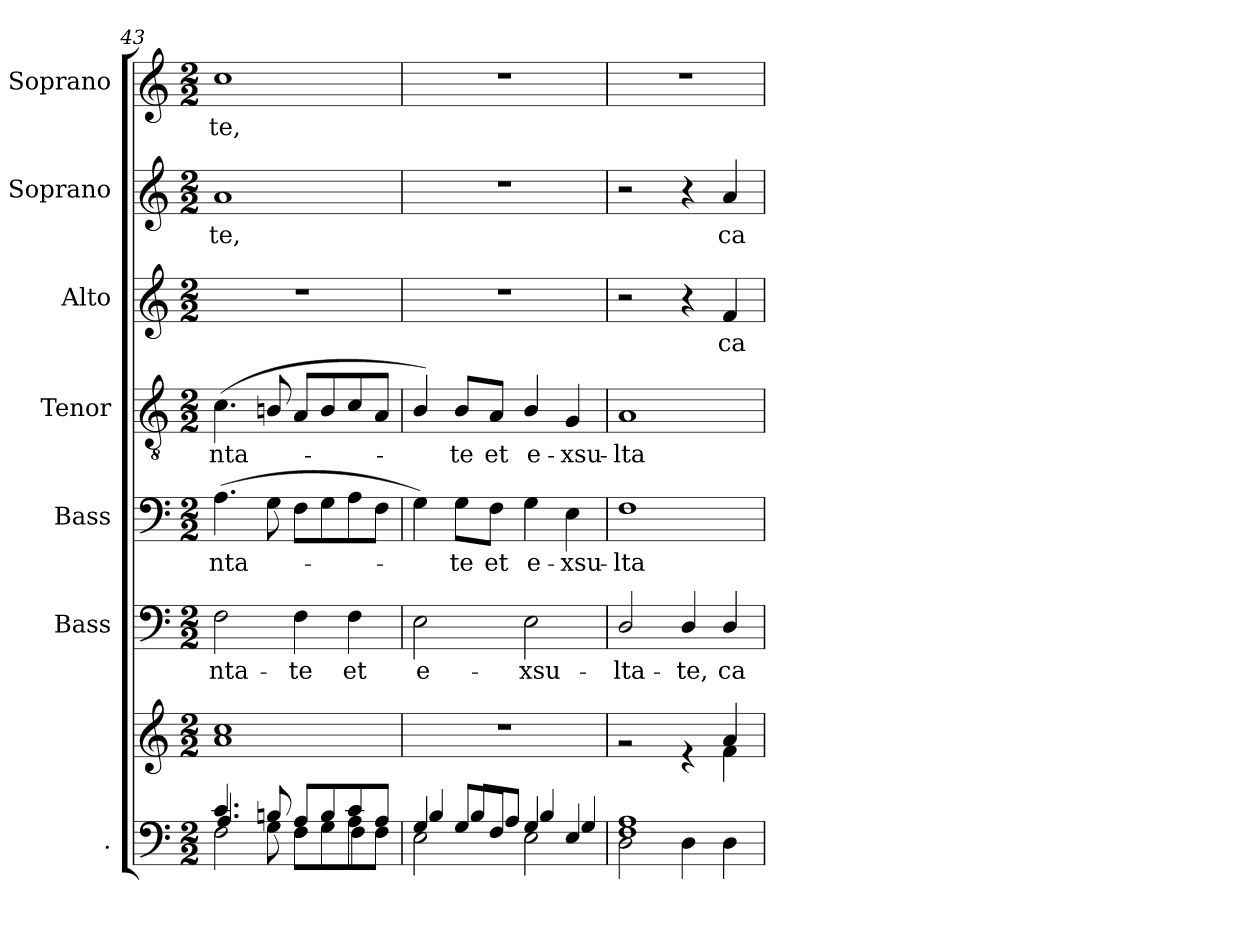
**kern	**kern	**kern	**text	**kern	**text	**kern	**text	**kern	**text	**kern	**text	**kern	**text
*part7	*part7	*part6	*part6	*part5	*part5	*part4	*part4	*part3	*part3	*part2	*part2	*part1	*part1
*staff8	*staff7	*staff6	*staff6	*staff5	*staff5	*staff4	*staff4	*staff3	*staff3	*staff2	*staff2	*staff1	*staff1
*I".	*	*I"Bass	*	*I"Bass	*	*I"Tenor	*	*I"Alto	*	*I"Soprano	*	*I"Soprano	*
*	*	*I'B.	*	*I'B.	*	*I'T.	*	*I'A.	*	*I'S.	*	*I'S.	*
*clefF4	*clefG2	*clefF4	*	*clefF4	*	*clefGv2	*	*clefG2	*	*clefG2	*	*clefG2	*
*	*	*	*	*	*	*ITrd7c12	*	*	*	*	*	*	*
*k[]	*k[]	*k[]	*	*k[]	*	*k[]	*	*k[]	*	*k[]	*	*k[]	*
*C:	*C:	*C:	*	*C:	*	*C:	*	*C:	*	*C:	*	*C:	*
*M2/2	*M2/2	*M2/2	*	*M2/2	*	*M2/2	*	*M2/2	*	*M2/2	*	*M2/2	*
=43	=43	=43	=43	=43	=43	=43	=43	=43	=43	=43	=43	=43	=43
*^	*^	*	*	*	*	*	*	*	*	*	*	*	*
*	*^	*	*	*	*	*	*	*	*	*	*	*	*	*	*
!	!	!	!	!	!	!LO:LY:b:color=#000000	!	!	!	!	!	!	!	!	!	!
!	!	!	!	!	!	!	!	!LO:LY:b:color=#000000	!	!	!	!	!	!	!	!
!	!	!	!	!	!	!	!	!	!	!LO:LY:b:color=#000000	!	!	!	!	!	!
!	!	!	!	!	!	!	!	!	!	!	!	!	!	!LO:LY:b:color=#000000	!	!
!	!	!	!	!	!	!	!	!	!	!	!	!	!	!	!	!LO:LY:b:color=#000000
4.ci/	4.Ai/	2Fi\	1cci	1ai	2Fi\	-nta-	(4.Ai\	-nta-	(4.Ci\	-nta-	1r	.	1ai	-te,	1cci	-te,
8Bni/	8Gi\	.	.	.	.	.	8Gi\	.	8BBni/	.	.	.	.	.	.	.
!	!	!	!	!	!	!LO:LY:b:color=#000000	!	!	!	!	!	!	!	!	!	!
8Ai/L	8Fi\L	4Fi\	.	.	4Fi\	-te	8Fi\L	.	8AAi/L	.	.	.	.	.	.	.
8Bi/	8Gi\	.	.	.	.	.	8Gi\	.	8BBi/	.	.	.	.	.	.	.
!	!	!	!	!	!	!LO:LY:b:color=#000000	!	!	!	!	!	!	!	!	!	!
8ci/	8Ai\	4Fi\	.	.	4Fi\	et	8Ai\	.	8Ci/	.	.	.	.	.	.	.
8Ai/J	8Fi\J	.	.	.	.	.	8Fi\J	.	8AAi/J	.	.	.	.	.	.	.
*	*	*	*v	*v	*	*	*	*	*	*	*	*	*	*	*	*
!!LO:PB:g=z
=44	=44	=44	=44	=44	=44	=44	=44	=44	=44	=44	=44	=44	=44	=44	=44
!	!	!	!	!	!LO:LY:b:color=#000000	!	!	!	!	!	!	!	!	!	!
4Gi/	4Bi/	2Ei\	1r	2Ei\	e-	4Gi\)	.	4BBi/)	.	1r	.	1r	.	1r	.
!	!	!	!	!	!	!	!LO:LY:b:color=#000000	!	!	!	!	!	!	!	!
!	!	!	!	!	!	!	!	!	!LO:LY:b:color=#000000	!	!	!	!	!	!
8Gi/L	8Bi/L	.	.	.	.	8Gi\L	-te	8BBi/L	-te	.	.	.	.	.	.
!	!	!	!	!	!	!	!LO:LY:b:color=#000000	!	!	!	!	!	!	!	!
!	!	!	!	!	!	!	!	!	!LO:LY:b:color=#000000	!	!	!	!	!	!
8Fi/J	8Ai/J	.	.	.	.	8Fi\J	et	8AAi/J	et	.	.	.	.	.	.
!	!	!	!	!	!LO:LY:b:color=#000000	!	!	!	!	!	!	!	!	!	!
!	!	!	!	!	!	!	!LO:LY:b:color=#000000	!	!	!	!	!	!	!	!
!	!	!	!	!	!	!	!	!	!LO:LY:b:color=#000000	!	!	!	!	!	!
4Gi/	4Bi/	2Ei\	.	2Ei\	-xsu-	4Gi\	e-	4BBi/	e-	.	.	.	.	.	.
!	!	!	!	!	!	!	!LO:LY:b:color=#000000	!	!	!	!	!	!	!	!
!	!	!	!	!	!	!	!	!	!LO:LY:b:color=#000000	!	!	!	!	!	!
4Ei/	4Gi/	.	.	.	.	4Ei\	-xsu-	4GGi/	-xsu-	.	.	.	.	.	.
=45	=45	=45	=45	=45	=45	=45	=45	=45	=45	=45	=45	=45	=45	=45	=45
*	*	*	*^	*	*	*	*	*	*	*	*	*	*	*	*
*	*	*	*	*^	*	*	*	*	*	*	*	*	*	*	*	*
!	!	!	!	!	!	!	!LO:LY:b:color=#000000	!	!	!	!	!	!	!	!	!	!
!	!	!	!	!	!	!	!	!	!LO:LY:b:color=#000000	!	!	!	!	!	!	!	!
!	!	!	!	!	!	!	!	!	!	!	!LO:LY:b:color=#000000	!	!	!	!	!	!
1Fi	1Ai	2Di\	1ryy	2r	2ryy	2Di/	-lta-	1Fi	-lta-	1AAi	-lta-	2r	.	2r	.	1r	.
!	!	!	!	!	!	!	!LO:LY:b:color=#000000	!	!	!	!	!	!	!	!	!	!
.	.	4Di\	.	4r	4ryy	4Di/	-te,	.	.	.	.	4r	.	4r	.	.	.
!	!	!	!	!	!	!	!LO:LY:b:color=#000000	!	!	!	!	!	!	!	!	!	!
!	!	!	!	!	!	!	!	!	!	!	!	!	!LO:LY:b:color=#000000	!	!	!	!
!	!	!	!	!	!	!	!	!	!	!	!	!	!	!	!LO:LY:b:color=#000000	!	!
.	.	4Di\	.	4ai/	4fi\	4Di/	ca-	.	.	.	.	4fi/	ca-	4ai/	ca-	.	.
*v	*v	*v	*	*	*	*	*	*	*	*	*	*	*	*	*	*	*
*	*v	*v	*v	*	*	*	*	*	*	*	*	*	*	*	*
=	=	=	=	=	=	=	=	=	=	=	=	=	=
*-	*-	*-	*-	*-	*-	*-	*-	*-	*-	*-	*-	*-	*-
